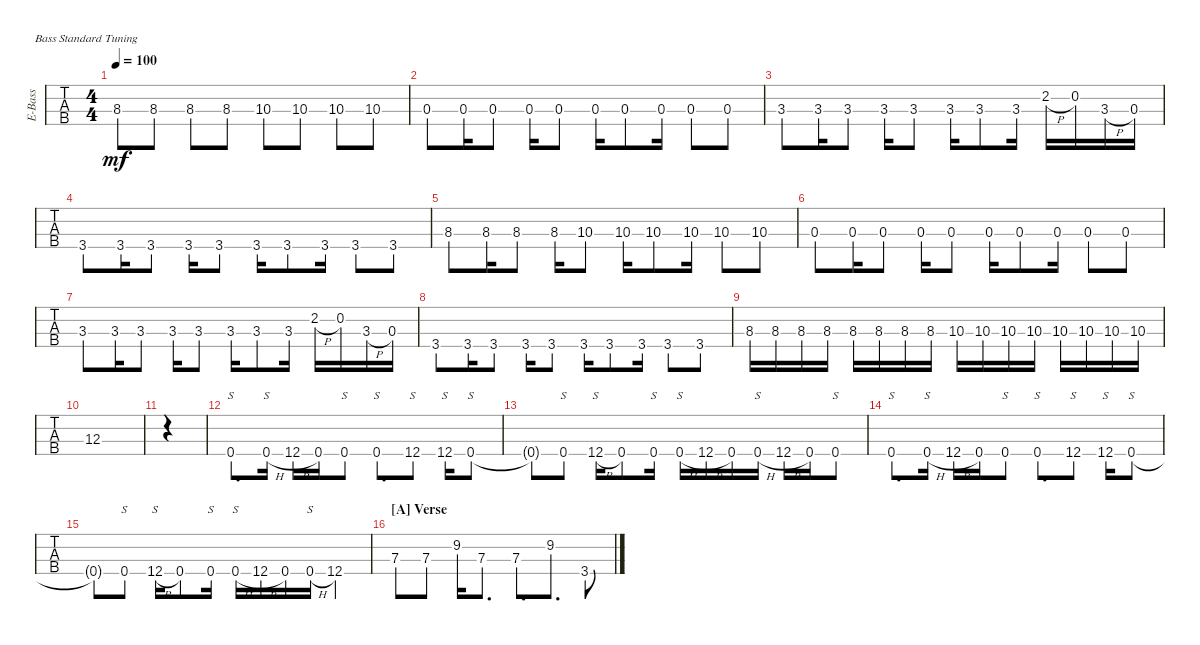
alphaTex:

\defaultSystemsLayout 4
\bracketExtendMode groupsimilarinstruments
\otherSystemsTrackNameOrientation horizontal
\track ("Cole Train" "E-Bass") {instrument electricbassfinger}
\staff {tabs}
\tuning (G2 D2 A1 E1)
\ts (4 4)
\tempo 100
\clef f4
\ks c
8.3.8{dy mf} 8.3.8 8.3.8 8.3.8 10.3.8 10.3.8 10.3.8 10.3.8 |
0.3.8 0.3.16 0.3.8 0.3.16 0.3.8 0.3.16 0.3.8 0.3.16 0.3.8 0.3.8 |
3.3.8 3.3.16 3.3.8 3.3.16 3.3.8 3.3.16 3.3.8 3.3.16 2.2{h}.16 0.2.16 3.3{h}.16 0.3.16 |
3.4.8 3.4.16 3.4.8 3.4.16 3.4.8 3.4.16 3.4.8 3.4.16 3.4.8 3.4.8 |
8.3.8 8.3.16 8.3.8 8.3.16 10.3.8 10.3.16 10.3.8 10.3.16 10.3.8 10.3.8 |
0.3.8 0.3.16 0.3.8 0.3.16 0.3.8 0.3.16 0.3.8 0.3.16 0.3.8 0.3.8 |
3.3.8 3.3.16 3.3.8 3.3.16 3.3.8 3.3.16 3.3.8 3.3.16 2.2{h}.16 0.2.16 3.3{h}.16 0.3.16 |
3.4.8 3.4.16 3.4.8 3.4.16 3.4.8 3.4.16 3.4.8 3.4.16 3.4.8 3.4.8 |
8.3.16 8.3.16 8.3.16 8.3.16 8.3.16 8.3.16 8.3.16 8.3.16 10.3.16 10.3.16 10.3.16 10.3.16 10.3.16 10.3.16 10.3.16 10.3.16 |
12.3.1 |
|
0.4.8{s d} 0.4{h}.16{s} 12.4{h}.16 0.4.16 0.4.8{s} 0.4.8{s d} 12.4.8{s} 12.4.16{s} 0.4.8{s} |
0.4{t}.8 0.4.8{s} 12.4{h}.16{s} 0.4.8 0.4.16{s} 0.4{h}.16{s} 12.4{h}.16 0.4.16 0.4{h}.16{s} 12.4{h}.16 0.4.16 0.4.8{s} |
0.4.8{s d} 0.4{h}.16{s} 12.4{h}.16 0.4.16 0.4.8{s} 0.4.8{s d} 12.4.8{s} 12.4.16{s} 0.4.8{s} |
0.4{t}.8 0.4.8{s} 12.4{h}.16{s} 0.4.8 0.4.16{s} 0.4{h}.16{s} 12.4{h}.16 0.4.16 0.4{h}.16{s} 12.4.4 |
\section ("A" "Verse")
7.3.8 7.3.8 9.2.16 7.3.8{d} 7.3.8{d} 9.2.8{d} 3.4.8
